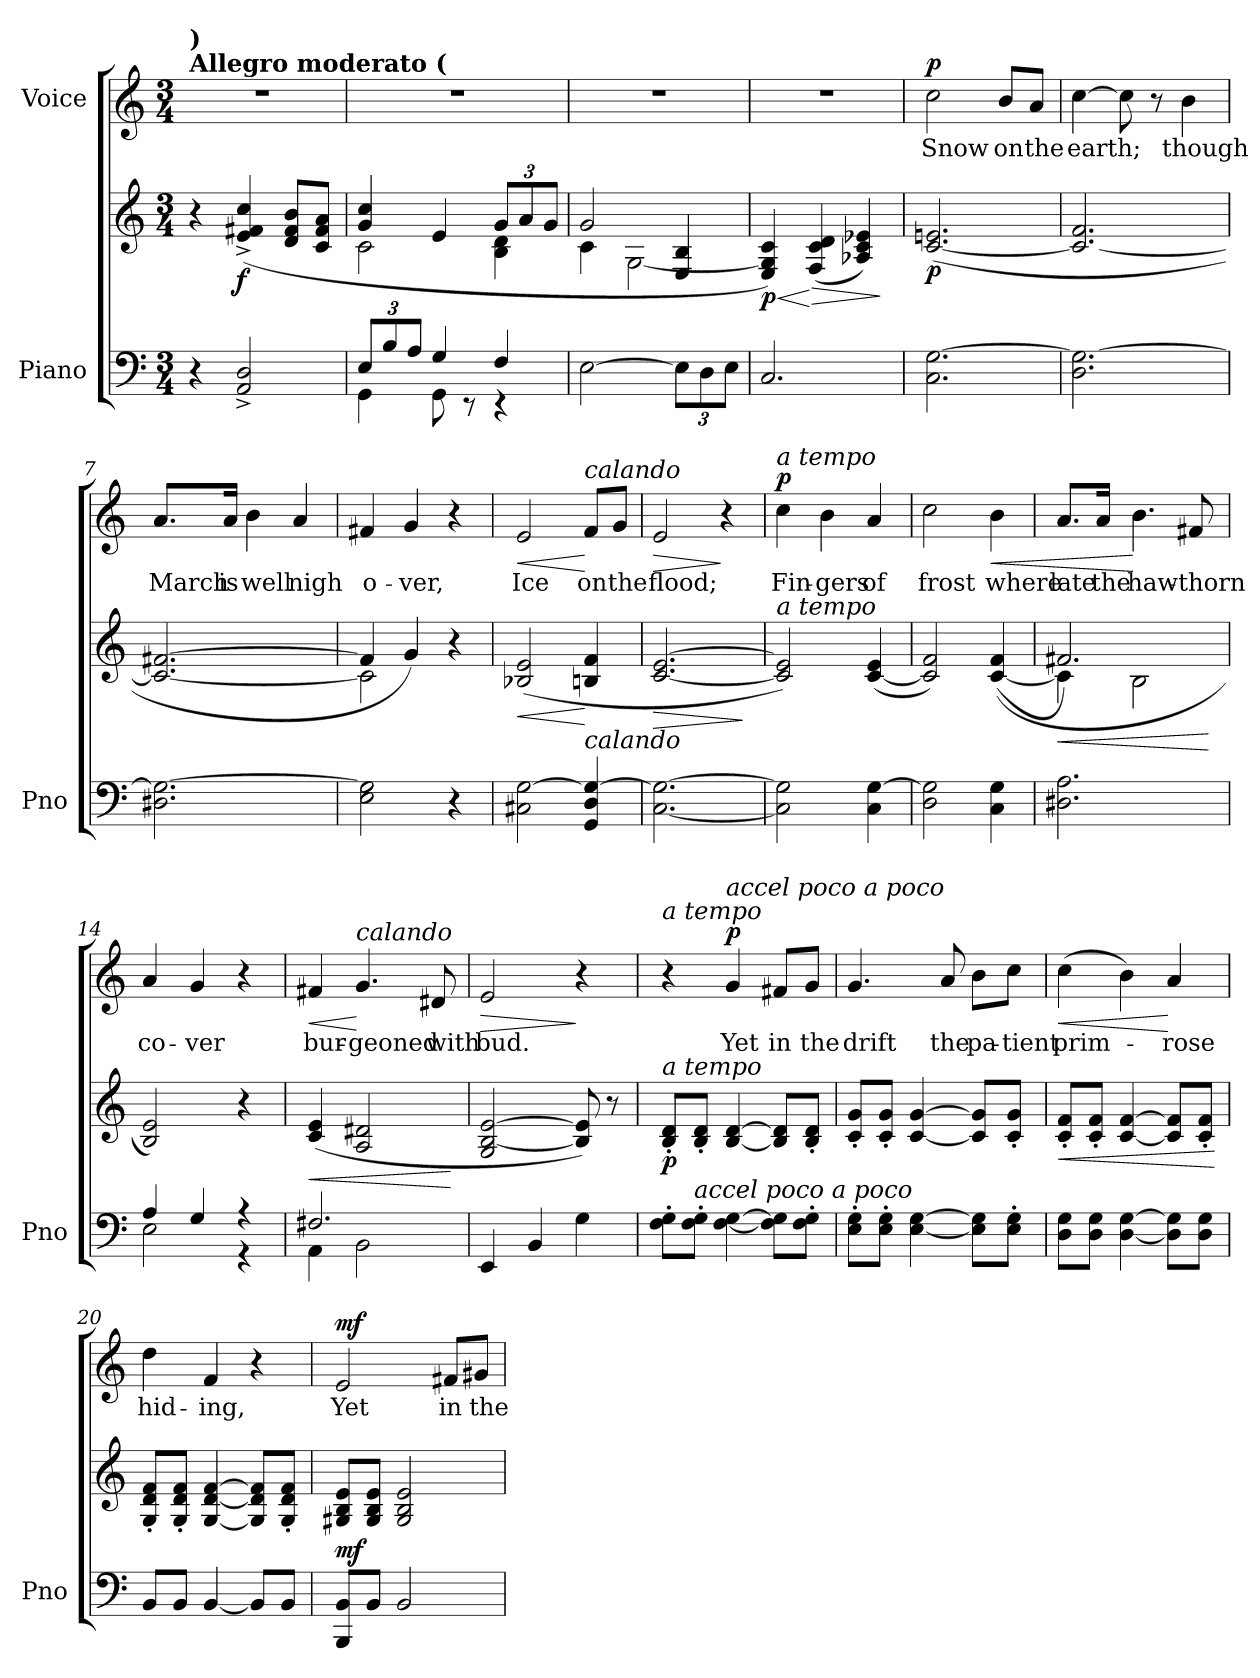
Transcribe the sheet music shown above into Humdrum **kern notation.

**kern	**kern	**dynam	**kern	**text	**dynam
*part2	*part2	*part2	*part1	*part1	*part1
*staff3	*staff2	*staff2/3	*staff1	*staff1	*staff1
*I"Piano	*	*	*I"Voice	*	*
*I'Pno	*	*	*	*	*
*clefF4	*clefG2	*	*clefG2	*	*
*k[]	*k[]	*	*k[]	*	*
*M3/4	*M3/4	*	*M3/4	*	*
*MM80	*MM80	*	*MM80	*	*
=1	=1	=1	=1	=1	=1
!	!	!	!LO:TX:a:B:t=Allegro moderato        (	!	!
!	!	!	!LO:TX:a:B:t=)	!	!
4r	4r	.	2.r	.	.
!	!	!LO:DY:b	!	!	!
2AA/^ 2D/^	(>4e/^ 4f#X/^ 4cc/^	f	.	.	.
.	8d/ 8f#/ 8b/L	.	.	.	.
.	8c/ 8f#/ 8a/J	.	.	.	.
=2	=2	=2	=2	=2	=2
*Xbrackettup	*	*	*	*	*
*^	*^	*	*	*	*
12E/L	4GG\	4g/ 4cc/	2c\	.	2.r	.	.
12B/	.	.	.	.	.	.	.
12A/J	.	.	.	.	.	.	.
4G/	8GG\	4e/	.	.	.	.	.
.	8r	.	.	.	.	.	.
*	*	*Xbrackettup	*	*	*	*	*
4F/	4r	12g/L	4B\ 4d\	.	.	.	.
.	.	12a/	.	.	.	.	.
.	.	12g/J	.	.	.	.	.
*v	*v	*	*	*	*	*	*
=3	=3	=3	=3	=3	=3	=3
[2E\	2g/	4c\	.	2.r	.	.
.	.	[2G\	.	.	.	.
12E\L]	4E/ 4B/	.	.	.	.	.
12D\	.	.	.	.	.	.
12E\J	.	.	.	.	.	.
*	*v	*v	*	*	*	*
=4	=4	=4	=4	=4	=4
!	!	!LO:HP:b	!	!	!
!	!	!LO:DY:n=1:b	!	!	!
2.C/	4E/ 4G/] 4c/)	< p	2.r	.	.
!	!	!LO:HP:n=1:b	!	!	!
.	(>4F/ 4c/ 4d/	[ >	.	.	.
.	4A-X/ 4c/ 4e-X/)	.	.	.	.
.	.	]	.	.	.
!!LO:LB:g=z
=5	=5	=5	=5	=5	=5
!	!	!LO:DY:b	!	!LO:LY:b	!LO:DY:a
2.C\ [2.G\	(>[2.c/ 2.en/	p	2cc\	Snow	p
!	!	!	!	!LO:LY:b	!
.	.	.	8b/L	on	.
!	!	!	!	!LO:LY:b	!
.	.	.	8a/J	the	.
=6	=6	=6	=6	=6	=6
!	!	!	!	!LO:LY:b	!
2.D\ 2.G\_	2.c/_ 2.f/	.	[4cc\	earth;	.
.	.	.	8cc\]	.	.
.	.	.	8r	.	.
!	!	!	!	!LO:LY:b	!
.	.	.	4b\	though	.
=7	=7	=7	=7	=7	=7
!	!	!	!	!LO:LY:b	!
2.D#X\ 2.G\_	2.c/_ [2.f#X/	.	8.a/L	March	.
!	!	!	!	!LO:LY:b	!
.	.	.	16a/Jk	is	.
!	!	!	!	!LO:LY:b	!
.	.	.	4b\	well	.
!	!	!	!	!LO:LY:b	!
.	.	.	4a/	nigh	.
=8	=8	=8	=8	=8	=8
*	*^	*	*	*	*
!	!	!	!	!	!LO:LY:b	!
2E\ 2G\]	4f#/]	2c\]	.	4f#X/	o-	.
!	!	!	!	!	!LO:LY:b	!
.	4g/)	.	.	4g/	-ver,	.
4r	4r	4ryy	.	4r	.	.
!!LO:LB:g=z
=9	=9	=9	=9	=9	=9	=9
!	!	!	!LO:HP:b	!	!LO:LY:b	!LO:HP:b
*	*v	*v	*	*	*	*
2C#X\ [2G\	(>2B-X/ 2e/	<	2e/	Ice	<
*	*	*	*MM74	*	*
!	!	!	!LO:TX:a:i:t=calando	!	!
!LO:TX:a:i:t=calando	!	!	!	!	!
!	!	!	!	!LO:LY:b	!
4GG/ 4D/ 4G/_	4Bn/ 4f/	[	8f/L	on	[
!	!	!	!	!LO:LY:b	!
.	.	.	8g/J	the	.
=10	=10	=10	=10	=10	=10
!	!	!LO:HP:b	!	!LO:LY:b	!LO:HP:b
[2.C\ 2.G\_	[2.c/ [2.e/	>	2e/	flood;	>
.	.	.	4r	.	]
.	.	]	.	.	.
=11	=11	=11	=11	=11	=11
*	*	*	*MM80	*	*
!	!	!	!LO:TX:a:i:t=a tempo	!	!
!	!LO:TX:a:i:t=a tempo	!	!	!	!
!	!	!	!	!LO:LY:b	!LO:DY:a
2C\] 2G\]	2c/] 2e/])	.	4cc\	Fin-	p
!	!	!	!	!LO:LY:b	!
.	.	.	4b\	-gers	.
!	!	!	!	!LO:LY:b	!
4C\ [4G\	(>[4c/ 4e/	.	4a/	of	.
=12	=12	=12	=12	=12	=12
!	!	!	!	!LO:LY:b	!
2D\ 2G\]	2c/] 2f/)	.	2cc\	frost	.
!	!	!	!	!LO:LY:b	!LO:HP:b
4C\ 4G\	(>(>[4c/ 4f/	.	4b\	where	<
=13	=13	=13	=13	=13	=13
!	!	!LO:HP:b	!	!LO:LY:b	!
*	*^	*	*	*	*
2.D#X\ 2.A\	2.f#X/)	4c\]	<	8.a/L	late	.
!	!	!	!	!	!LO:LY:b	!
.	.	.	.	16a/Jk	the	.
!	!	!	!	!	!LO:LY:b	!
.	.	2B\	.	4.b\	haw-	[
!	!	!	!	!	!LO:LY:b	!
.	.	.	.	8f#X/	-thorn	.
*	*v	*v	*	*	*	*
.	.	[	.	.	.
=14	=14	=14	=14	=14	=14
*^	*	*	*	*	*
!	!	!	!	!	!LO:LY:b	!
4A/	2E\	2B/ 2e/)	.	4a/	co-	.
!	!	!	!	!	!LO:LY:b	!
4G/	.	.	.	4g/	-ver	.
4r	4r	4r	.	4r	.	.
!!LO:LB:g=z
=15	=15	=15	=15	=15	=15	=15
!	!	!	!LO:HP:b	!	!LO:LY:b	!LO:HP:b
2.F#X/	4AA\	(>4c/ 4e/	<	4f#X/	bur-	<
*	*	*	*	*MM74	*	*
!	!	!	!	!LO:TX:a:i:t=calando	!	!
!	!	!	!	!	!LO:LY:b	!
.	2BB\	2A/ 2d#X/	.	4.g/	-geoned	[
!	!	!	!	!	!LO:LY:b	!
.	.	.	.	8d#X/	with	.
*v	*v	*	*	*	*	*
.	.	[	.	.	.
=16	=16	=16	=16	=16	=16
!	!	!	!	!LO:LY:b	!LO:HP:b
4EE/	2G/ [2B/ [2e/	.	2e/	bud.	>
4BB/	.	.	.	.	.
4G\	8B/] 8e/])	.	4r	.	]
.	8r	.	.	.	.
=17	=17	=17	=17	=17	=17
*	*	*	*MM80	*	*
!	!	!	!LO:TX:a:i:t=a tempo	!	!
!	!LO:TX:a:i:t=a tempo	!	!	!	!
!	!	!LO:DY:b	!	!	!
8F\' 8G\'L	8B/' 8d/'L	p	4r	.	.
!LO:TX:a:i:t=accel poco a poco	!	!	!	!	!
8F\' 8G\'J	8B/' 8d/'J	.	.	.	.
!	!	!	!LO:TX:a:i:t=accel poco a poco	!	!
!	!	!	!	!LO:LY:b	!LO:DY:a
[4F\ [4G\	[4B/ [4d/	.	4g/	Yet	p
!	!	!	!	!LO:LY:b	!
8F\] 8G\]L	8B/] 8d/]L	.	8f#X/L	in	.
!	!	!	!	!LO:LY:b	!
8F\' 8G\'J	8B/' 8d/'J	.	8g/J	the	.
=18	=18	=18	=18	=18	=18
*	*	*	*MM84	*	*
!	!	!	!	!LO:LY:b	!
8E\' 8G\'L	8c/' 8g/'L	.	4.g/	drift	.
8E\' 8G\'J	8c/' 8g/'J	.	.	.	.
[4E\ [4G\	[4c/ [4g/	.	.	.	.
!	!	!	!	!LO:LY:b	!
.	.	.	8a/	the	.
!	!	!	!	!LO:LY:b	!
8E\] 8G\]L	8c/] 8g/]L	.	8b\L	pa-	.
!	!	!	!	!LO:LY:b	!
8E\' 8G\'J	8c/' 8g/'J	.	8cc\J	-tient	.
!!LO:PB:g=z
=19	=19	=19	=19	=19	=19
!	!	!LO:HP:b	!	!LO:LY:b	!LO:HP:b
8D\ 8G\L	8c/' 8f/'L	<	(>4cc\	prim-	<
8D\ 8G\J	8c/' 8f/'J	.	.	.	.
[4D\ [4G\	[4c/ [4f/	.	4b\)	.	.
!	!	!	!	!LO:LY:b	!
8D\] 8G\]L	8c/] 8f/]L	.	4a/	-rose	[
8D\ 8G\J	8c/' 8f/'J	.	.	.	.
.	.	[	.	.	.
=20	=20	=20	=20	=20	=20
*	*	*	*MM88	*	*
!	!	!	!	!LO:LY:b	!
8BB/L	8G/' 8d/' 8f/'L	.	4dd\	hid-	.
8BB/J	8G/' 8d/' 8f/'J	.	.	.	.
!	!	!	!	!LO:LY:b	!
[4BB/	[4G/ [4d/ [4f/	.	4f/	-ing,	.
8BB/L]	8G/] 8d/] 8f/]L	.	4r	.	.
8BB/J	8G/' 8d/' 8f/'J	.	.	.	.
=21	=21	=21	=21	=21	=21
!	!	!LO:DY:b	!	!LO:LY:b	!LO:DY:a
8BBB/ 8BB/L	8G#X/ 8B/ 8e/L	mf	2e/	Yet	mf
8BB/J	8G#/ 8B/ 8e/J	.	.	.	.
2BB/	2G#/ 2B/ 2e/	.	.	.	.
!	!	!	!	!LO:LY:b	!
.	.	.	8f#X/L	in	.
!	!	!	!	!LO:LY:b	!
.	.	.	8g#X/J	the	.
=	=	=	=	=	=
*-	*-	*-	*-	*-	*-
